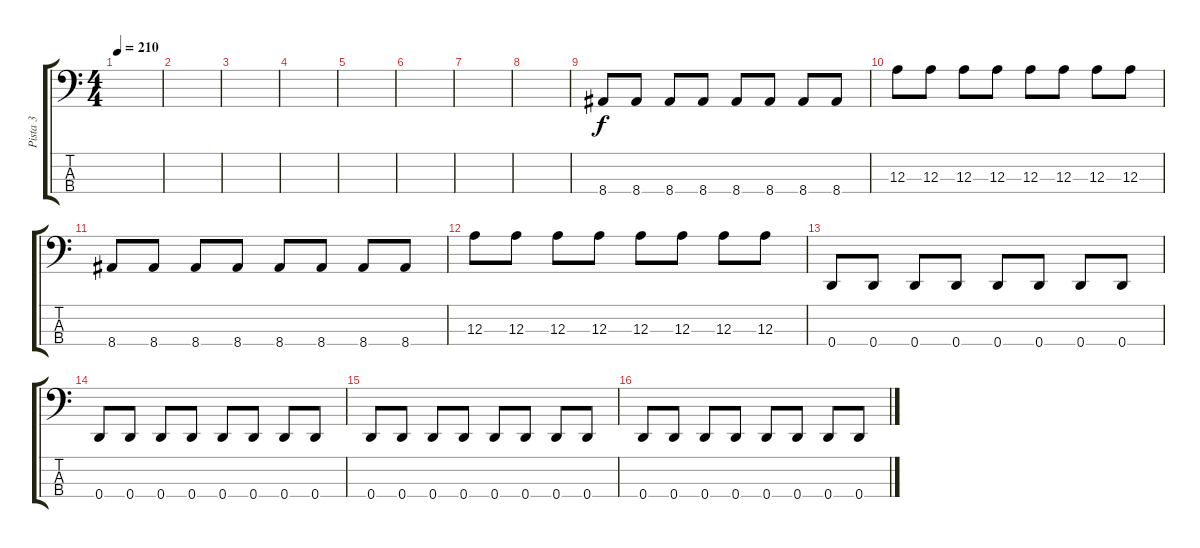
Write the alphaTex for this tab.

\track ("Pista 3" "Pista 3") {instrument electricbasspick}
\staff {score tabs}
\tuning (G2 D2 A1 D1) {hide}
\ts (4 4)
\tempo 210
\clef f4
\ks c
|
|
|
|
|
|
|
|
8.4.8 8.4.8 8.4.8 8.4.8 8.4.8 8.4.8 8.4.8 8.4.8 |
12.3.8 12.3.8 12.3.8 12.3.8 12.3.8 12.3.8 12.3.8 12.3.8 |
8.4.8 8.4.8 8.4.8 8.4.8 8.4.8 8.4.8 8.4.8 8.4.8 |
12.3.8 12.3.8 12.3.8 12.3.8 12.3.8 12.3.8 12.3.8 12.3.8 |
0.4.8 0.4.8 0.4.8 0.4.8 0.4.8 0.4.8 0.4.8 0.4.8 |
0.4.8 0.4.8 0.4.8 0.4.8 0.4.8 0.4.8 0.4.8 0.4.8 |
0.4.8 0.4.8 0.4.8 0.4.8 0.4.8 0.4.8 0.4.8 0.4.8 |
0.4.8 0.4.8 0.4.8 0.4.8 0.4.8 0.4.8 0.4.8 0.4.8
